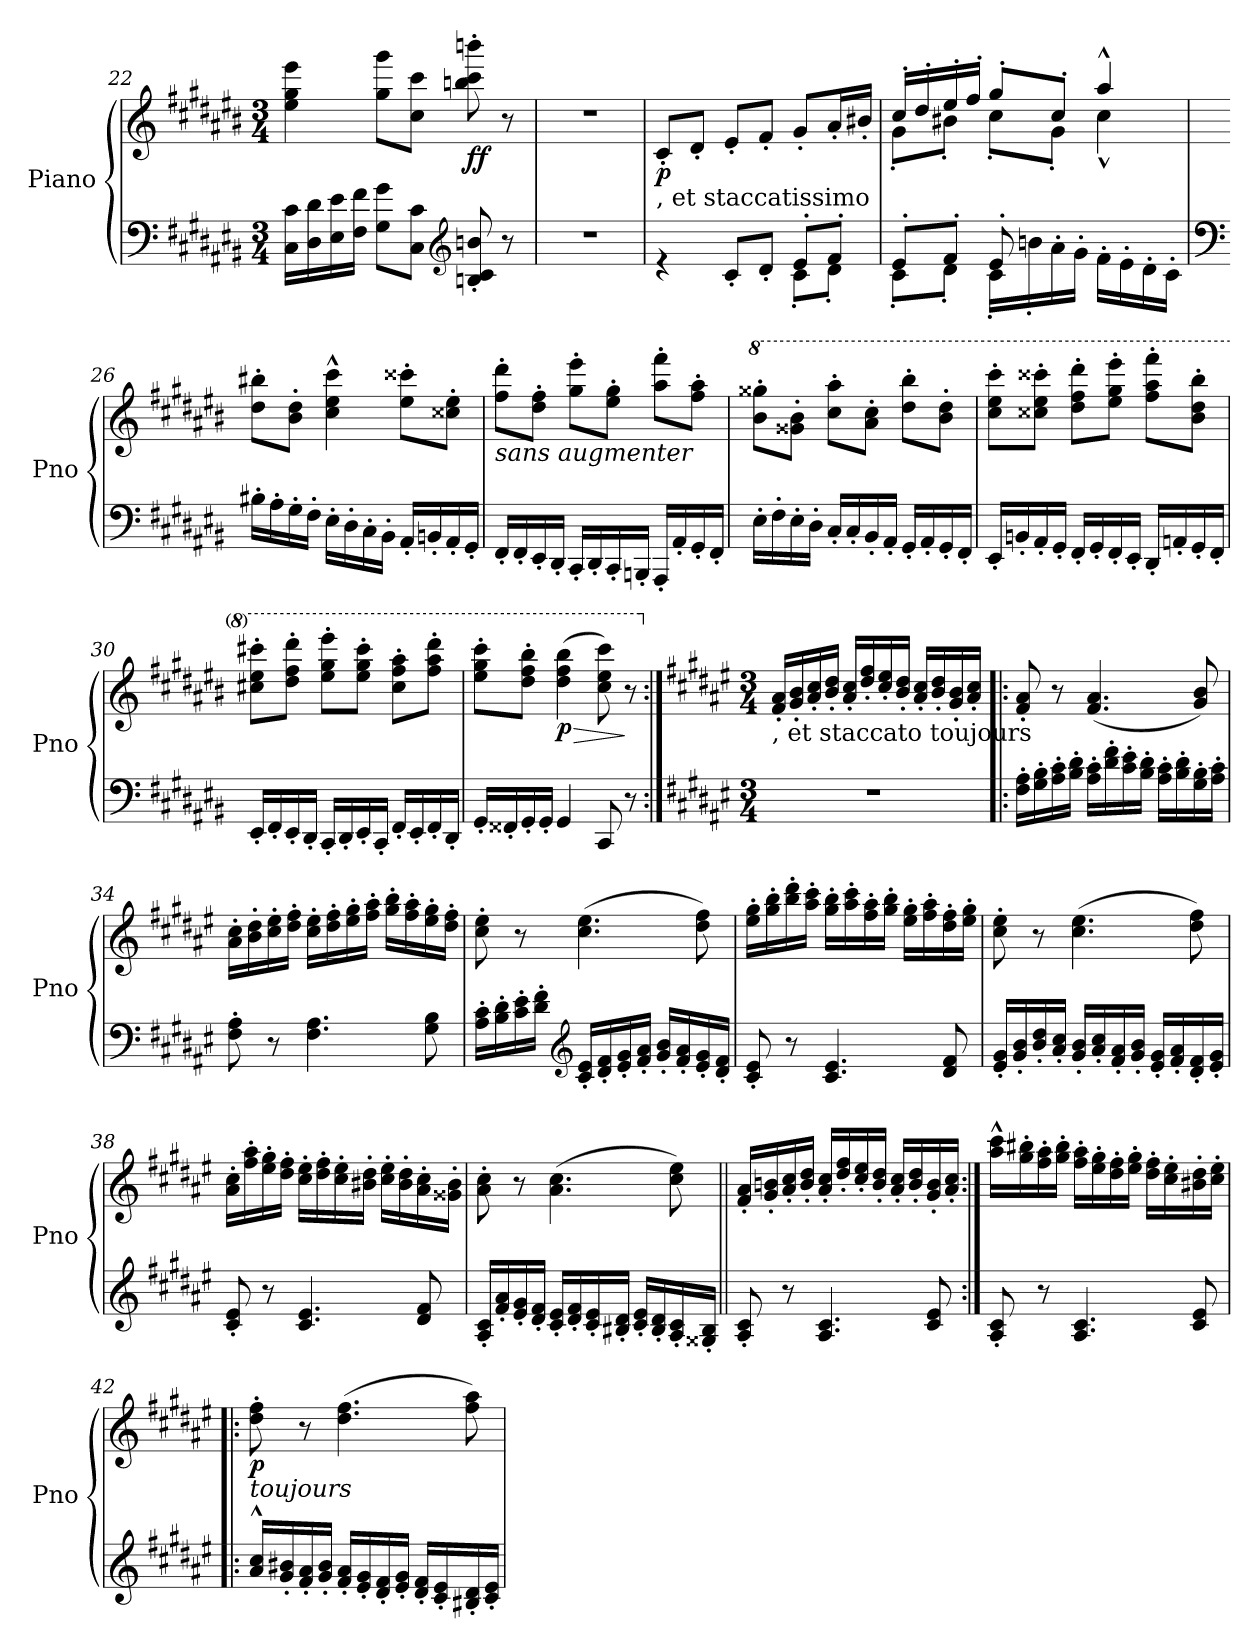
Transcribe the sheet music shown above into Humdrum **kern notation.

**kern	**kern	**dynam
*part1	*part1	*part1
*staff2	*staff1	*staff1/2
*I"Piano	*	*
*I'Pno	*	*
*clefF4	*clefG2	*
*k[f#c#g#d#a#e#b#]	*k[f#c#g#d#a#e#b#]	*
*M3/4	*M3/4	*
=22	=22	=22
16C#\ 16c#\LL	4ee#\ 4gg#\ 4eee#\	.
16D#\ 16d#\	.	.
16E#\ 16e#\	.	.
16F#\ 16f#\JJ	.	.
8G#\ 8g#\L	8gg#\ 8ggg#\L	.
8C#\ 8c#\J	8cc#\ 8ccc#\J	.
*clefG2	*	*
!	!	!LO:DY:b
8Bn/' 8c#/' 8bn/'	8bbn\' 8ccc#\' 8bbbn\'	ff
8r	8r	.
=23	=23	=23
2.r	2.r	.
!!LO:LB:g=z
=24	=24	=24
*^	*	*
!	!	!LO:TX:b:t=, et staccatissimo	!
!	!	!	!LO:DY:b
4re	2ryy	8c#'/L	p
.	.	8d#'/J	.
8c#'/L	.	8e#'/L	.
8d#'/J	.	8f#'/J	.
8e#'/L	8c#'\L	8g#'/L	.
8f#'/J	8d#'\J	16a#'/L	.
.	.	16b#X'/JJ	.
=25	=25	=25	=25
*	*	*^	*
8e#'/L	8c#'\L	16cc#'/LL	8g#'\L	.
.	.	16dd#'/	.	.
8f#'/J	8d#'\J	16ee#'/	8b#X'\J	.
.	.	16ff#'/JJ	.	.
8e#'/	16c#'\LL	8gg#'/L	8cc#'\L	.
.	16bn'\	.	.	.
8ryy	16a#'\	8cc#'/J	8g#'\J	.
.	16g#'\JJ	.	.	.
4ryy	16f#'\LL	4aa#^^/	4cc#^^\	.
.	16e#'\	.	.	.
.	16d#'\	.	.	.
.	16c#'\JJ	.	.	.
*v	*v	*	*	*
*	*v	*v	*
=26	=26	=26
*clefF4	*	*
16B#X'\LL	8dd#\' 8bb#X\'L	.
16A#'\	.	.
16G#'\	8b#\' 8dd#\'J	.
16F#'\JJ	.	.
16E#'\LL	4cc#\^^ 4ee#\^^ 4ccc#\^^	.
16D#'\	.	.
16C#'\	.	.
16BB#'\JJ	.	.
16AA#'/LL	8ee#\' 8ccc##X\'L	.
16BBn'/	.	.
16AA#'/	8cc##X\' 8ee#\'J	.
16GG#'/JJ	.	.
=27	=27	=27
!	!LO:TX:b:i:t=sans augmenter	!
16FF#'/LL	8ff#\' 8ddd#\'L	.
16FF#'/	.	.
16EE#'/	8dd#\' 8ff#\'J	.
16DD#'/JJ	.	.
16CC#'/LL	8gg#\' 8eee#\'L	.
16DD#'/	.	.
16CC#'/	8ee#\' 8gg#\'J	.
16BBBn'/JJ	.	.
16AAA#'/LL	8aa#\' 8fff#\'L	.
16AA#'/	.	.
16GG#'/	8ff#\' 8aa#\'J	.
16FF#'/JJ	.	.
!!LO:LB:g=z
=28	=28	=28
*8ba	*	*
*	*8va	*
16EE#'\LL	8bb#\' 8ggg##X\'L	.
16FF#'\	.	.
16EE#'\	8gg##X\' 8bb#\'J	.
16DD#'\JJ	.	.
16CC#'/LL	8ccc#\' 8aaa#\'L	.
16CC#'/	.	.
16BBB#'/	8aa#\' 8ccc#\'J	.
16AAA#'/JJ	.	.
16GGG#'/LL	8ddd#\' 8bbb#\'L	.
16AAA#'/	.	.
16GGG#'/	8bb#\' 8ddd#\'J	.
16FFF#'/JJ	.	.
=29	=29	=29
16EEE#'/LL	8ccc#\' 8eee#\' 8cccc#\'L	.
16BBBn'/	.	.
16AAA#'/	8ccc##X\' 8eee#\' 8cccc##X\'J	.
16GGG#'/JJ	.	.
16FFF#'/LL	8ddd#\' 8fff#\' 8dddd#\'L	.
16GGG#'/	.	.
16FFF#'/	8eee#\' 8ggg#\' 8eeee#\'J	.
16EEE#'/JJ	.	.
16DDD#'/LL	8fff#\' 8aaa#\' 8ffff#\'L	.
16AAAn'/	.	.
16GGG#'/	8bb#\' 8ddd#\' 8bbb#\'J	.
16FFF#'/JJ	.	.
=30	=30	=30
16EEE#'/LL	8ccc#X\' 8eee#\' 8cccc#X\'L	.
16FFF#'/	.	.
16EEE#'/	8ddd#\' 8fff#\' 8dddd#\'J	.
16DDD#'/JJ	.	.
16CCC#'/LL	8eee#\' 8ggg#\' 8eeee#\'L	.
16DDD#'/	.	.
16EEE#'/	8eee#\' 8ggg#\' 8cccc#\'J	.
16CCC#'/JJ	.	.
16FFF#'/LL	8ccc#\' 8fff#\' 8aaa#\'L	.
16EEE#'/	.	.
16FFF#'/	8fff#\' 8aaa#\' 8dddd#\'J	.
16DDD#'/JJ	.	.
=31	=31	=31
16GGG#'/LL	8eee#\' 8ggg#\' 8cccc#\'L	.
16FFF##X'/	.	.
16GGG#'/	8ddd#\' 8fff#\' 8bbb#\'J	.
16GGG#'/JJ	.	.
!	!	!LO:HP:b
!	!	!LO:DY:n=1:b
4GGG#/	(4ddd#\ 4fff#\ 4bbb#\	> p
8CCC#/	8ccc#\ 8eee#\ 8cccc#\)	.
8r	8r	]
!!LO:LB:g=z
=32:|!	=32:|!	=32:|!
*k[f#c#g#d#a#e#]	*k[f#c#g#d#a#e#]	*
*M3/4	*M3/4	*
*X8ba	*	*
*	*X8va	*
!	!LO:TX:b:t=, et staccato toujours	!
2.r	16f#/' 16a#/'LL	.
.	16g#/' 16b/'	.
.	16a#/' 16cc#/'	.
.	16b/' 16dd#/'JJ	.
.	16a#/' 16cc#/'LL	.
.	16dd#/' 16ff#/'	.
.	16cc#/' 16ee#/'	.
.	16b/' 16dd#/'JJ	.
.	16a#/' 16cc#/'LL	.
.	16b/' 16dd#/'	.
.	16g#/' 16b/'	.
.	16a#/' 16cc#/'JJ	.
=33!|:	=33!|:	=33!|:
16F#\' 16A#\'LL	8f#/' 8a#/'	.
16G#\' 16B\'	.	.
16A#\' 16c#\'	8r	.
16B\' 16d#\'JJ	.	.
16A#\' 16c#\'LL	(>4.f#/ 4.a#/	.
16d#\' 16f#\'	.	.
16c#\' 16e#\'	.	.
16B\' 16d#\'JJ	.	.
16A#\' 16c#\'LL	.	.
16B\' 16d#\'	.	.
16G#\' 16B\'	8g#/ 8b/)	.
16A#\' 16c#\'JJ	.	.
=34	=34	=34
8F#\' 8A#\'	16a#\' 16cc#\'LL	.
.	16b\' 16dd#\'	.
8r	16cc#\' 16ee#\'	.
.	16dd#\' 16ff#\'JJ	.
4.F#\ 4.A#\	16cc#\' 16ee#\'LL	.
.	16dd#\' 16ff#\'	.
.	16ee#\' 16gg#\'	.
.	16ff#\' 16aa#\'JJ	.
.	16gg#\' 16bb\'LL	.
.	16ff#\' 16aa#\'	.
8G#\ 8B\	16ee#\' 16gg#\'	.
.	16dd#\' 16ff#\'JJ	.
!!LO:LB:g=z
=35	=35	=35
16A#\' 16c#\'LL	8cc#\' 8ee#\'	.
16B\' 16d#\'	.	.
16c#\' 16e#\'	8r	.
16d#\' 16f#\'JJ	.	.
*clefG2	*	*
16c#/' 16e#/'LL	(>4.cc#\ 4.ee#\	.
16d#/' 16f#/'	.	.
16e#/' 16g#/'	.	.
16f#/' 16a#/'JJ	.	.
16g#/' 16b/'LL	.	.
16f#/' 16a#/'	.	.
16e#/' 16g#/'	8dd#\ 8ff#\)	.
16d#/' 16f#/'JJ	.	.
=36	=36	=36
8c#/' 8e#/'	16ee#\' 16gg#\'LL	.
.	16gg#\' 16bb\'	.
8r	16bb\' 16ddd#\'	.
.	16aa#\' 16ccc#\'JJ	.
4.c#/ 4.e#/	16gg#\' 16bb\'LL	.
.	16aa#\' 16ccc#\'	.
.	16ff#\' 16aa#\'	.
.	16gg#\' 16bb\'JJ	.
.	16ee#\' 16gg#\'LL	.
.	16ff#\' 16aa#\'	.
8d#/ 8f#/	16dd#\' 16ff#\'	.
.	16ee#\' 16gg#\'JJ	.
=37	=37	=37
16e#/' 16g#/'LL	8cc#\' 8ee#\'	.
16g#/' 16b/'	.	.
16b/' 16dd#/'	8r	.
16a#/' 16cc#/'JJ	.	.
16g#/' 16b/'LL	(>4.cc#\ 4.ee#\	.
16a#/' 16cc#/'	.	.
16f#/' 16a#/'	.	.
16g#/' 16b/'JJ	.	.
16e#/' 16g#/'LL	.	.
16f#/' 16a#/'	.	.
16d#/' 16f#/'	8dd#\ 8ff#\)	.
16e#/' 16g#/'JJ	.	.
!!LO:PB:g=z
=38	=38	=38
8c#/' 8e#/'	16a#\' 16cc#\'LL	.
.	16ff#\' 16aa#\'	.
8r	16ee#\' 16gg#\'	.
.	16dd#\' 16ff#\'JJ	.
4.c#/ 4.e#/	16cc#\' 16ee#\'LL	.
.	16dd#\' 16ff#\'	.
.	16cc#\' 16ee#\'	.
.	16b#X\' 16dd#\'JJ	.
.	16cc#\' 16ee#\'LL	.
.	16b#\' 16dd#\'	.
8d#/ 8f#/	16a#\' 16cc#\'	.
.	16g##X\' 16b#\'JJ	.
=39	=39	=39
16A#/' 16c#/'LL	8a#\' 8cc#\'	.
16f#/' 16a#/'	.	.
16e#/' 16g#/'	8r	.
16d#/' 16f#/'JJ	.	.
16c#/' 16e#/'LL	(>4.a#\ 4.cc#\	.
16d#/' 16f#/'	.	.
16c#/' 16e#/'	.	.
16B#X/' 16d#/'JJ	.	.
16c#/' 16e#/'LL	.	.
16B#/' 16d#/'	.	.
16A#/' 16c#/'	8cc#\ 8ee#\)	.
16G##X/' 16B#/'JJ	.	.
=40||	=40||	=40||
8A#/' 8c#/'	16f#/' 16a#/'LL	.
.	16g#/' 16bn/'	.
8r	16a#/' 16cc#/'	.
.	16b/' 16dd#/'JJ	.
4.A#/ 4.c#/	16a#/' 16cc#/'LL	.
.	16dd#/' 16ff#/'	.
.	16cc#/' 16ee#/'	.
.	16b/' 16dd#/'JJ	.
.	16a#/' 16cc#/'LL	.
.	16b/' 16dd#/'	.
8c#/ 8e#/	16g#/' 16b/'	.
.	16a#/' 16cc#/'JJ	.
!!LO:LB:g=z
=41:|!	=41:|!	=41:|!
8A#/' 8c#/'	16aa#\^^ 16ccc#\^^LL	.
.	16gg#\' 16bb#X\'	.
8r	16ff#\' 16aa#\'	.
.	16gg#\' 16bb#\'JJ	.
4.A#/ 4.c#/	16ff#\' 16aa#\'LL	.
.	16ee#\' 16gg#\'	.
.	16dd#\' 16ff#\'	.
.	16ee#\' 16gg#\'JJ	.
.	16dd#\' 16ff#\'LL	.
.	16cc#\' 16ee#\'	.
8c#/ 8e#/	16b#X\' 16dd#\'	.
.	16cc#\' 16ee#\'JJ	.
=42!|:	=42!|:	=42!|:
!	!LO:TX:b:i:t=toujours	!
!	!	!LO:DY:b
16a#/^^ 16cc#/^^LL	8dd#\' 8ff#\'	p
16g#/' 16b#X/'	.	.
16f#/' 16a#/'	8r	.
16g#/' 16b#/'JJ	.	.
16f#/' 16a#/'LL	(>4.dd#\ 4.ff#\	.
16e#/' 16g#/'	.	.
16d#/' 16f#/'	.	.
16e#/' 16g#/'JJ	.	.
16d#/' 16f#/'LL	.	.
16c#/' 16e#/'	.	.
16B#X/' 16d#/'	8ff#\ 8aa#\)	.
16c#/' 16e#/'JJ	.	.
=	=	=
*-	*-	*-
